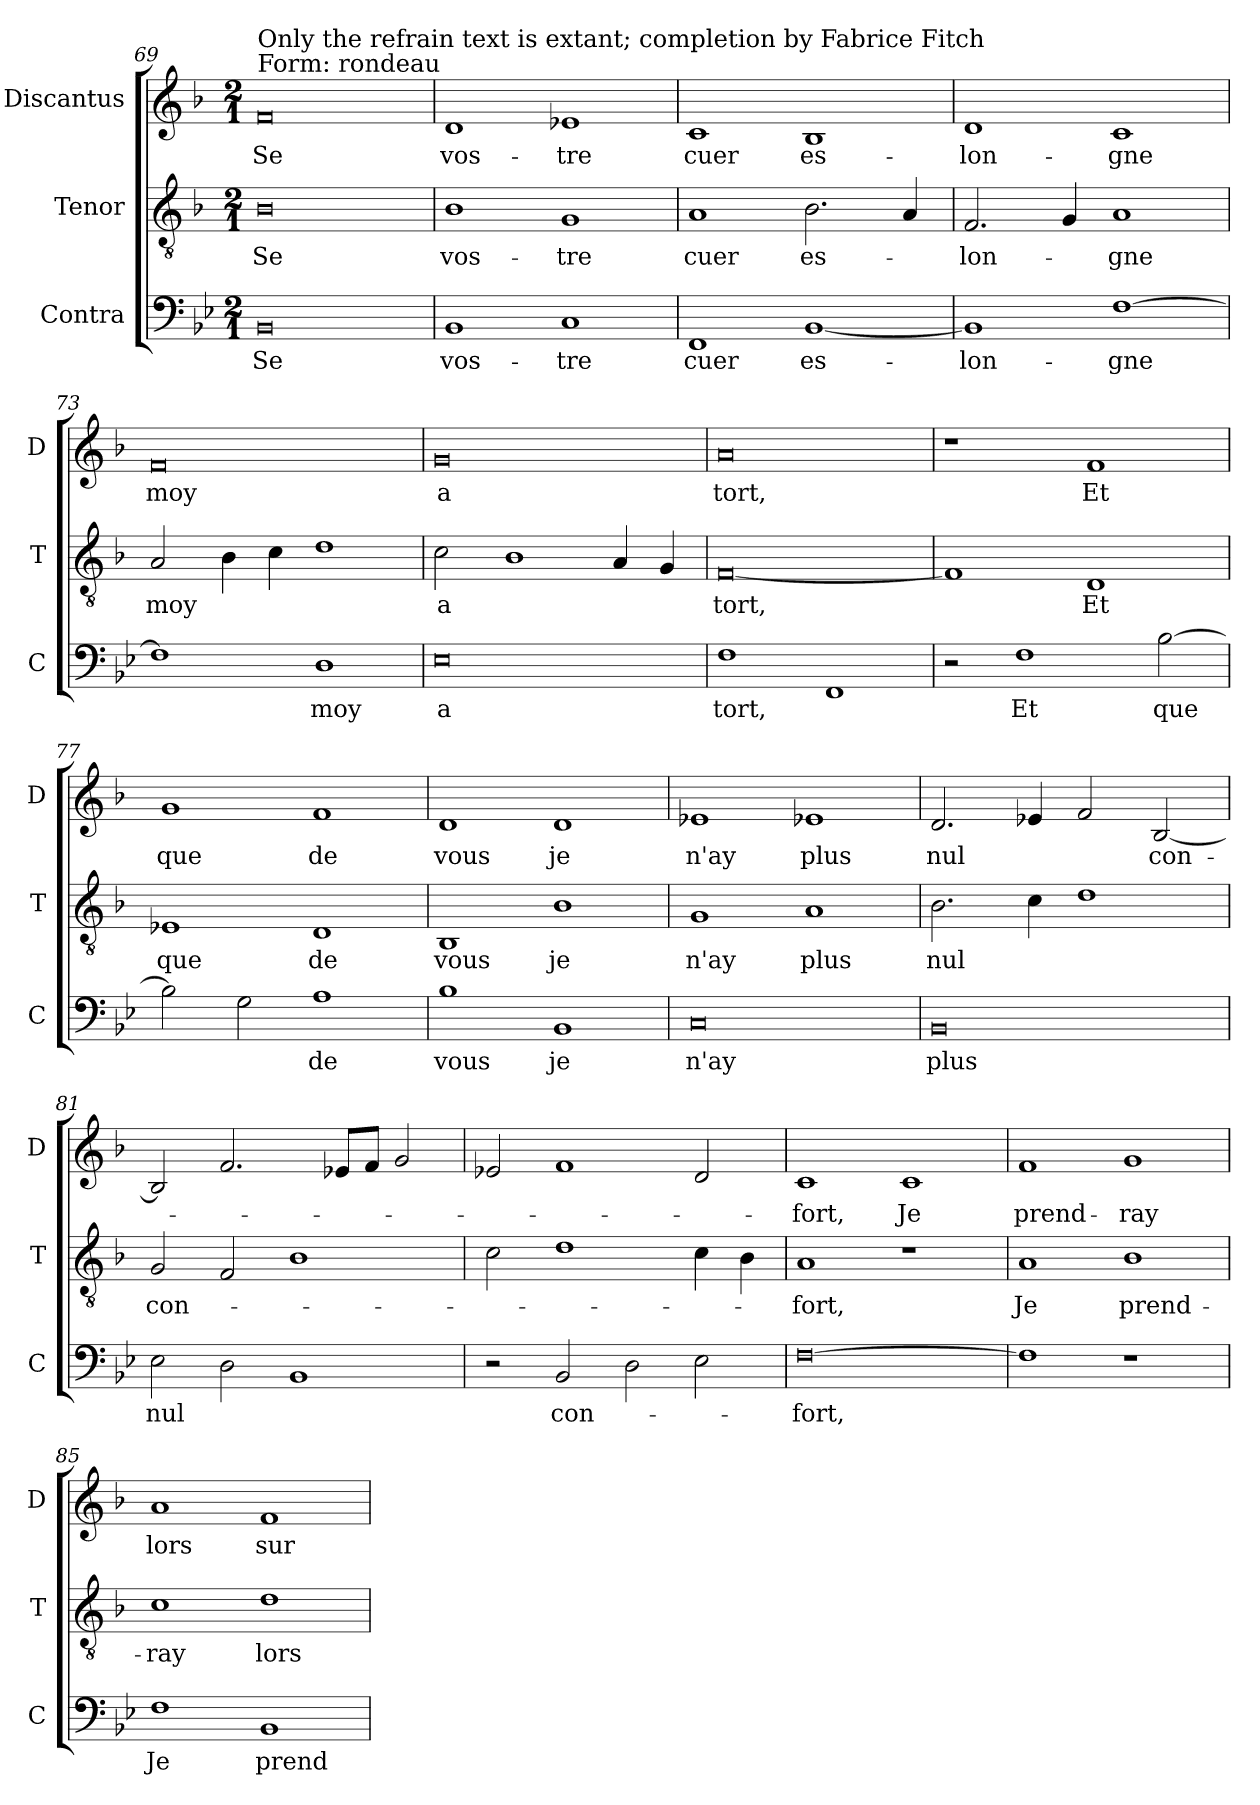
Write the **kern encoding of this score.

**kern	**text	**kern	**text	**kern	**text
*part3	*part3	*part2	*part2	*part1	*part1
*staff3	*staff3	*staff2	*staff2	*staff1	*staff1
*I"Contra	*	*I"Tenor	*	*I"Discantus	*
*I'C	*	*I'T	*	*I'D	*
*clefF4	*	*clefGv2	*	*clefG2	*
*k[b-e-]	*	*k[b-]	*	*k[b-]	*
*M2/1	*	*M2/1	*	*M2/1	*
=69	=69	=69	=69	=69	=69
!	!	!	!	!LO:TX:a:t=Form&colon; rondeau	!
!	!	!	!	!LO:TX:a:t=Only the refrain text is extant; completion by Fabrice Fitch	!
0BB-	Se	0B-	Se	0f	Se
=70	=70	=70	=70	=70	=70
1BB-	vos-	1B-	vos-	1d	vos-
1C	-tre	1G	-tre	1e-X	-tre
=71	=71	=71	=71	=71	=71
1FF	cuer	1A	cuer	1c	cuer
[1BB-	es-	2.B-	es-	1B-	es-
.	.	4A	.	.	.
=72	=72	=72	=72	=72	=72
1BB-]	-lon-	2.F	-lon-	1d	-lon-
.	.	4G	.	.	.
[1F	-gne	1A	-gne	1c	-gne
=73	=73	=73	=73	=73	=73
1F]	.	2A	moy	0f	moy
.	.	4B-	.	.	.
.	.	4c	.	.	.
1D	moy	1d	.	.	.
=74	=74	=74	=74	=74	=74
0E-	a	2c	a	0g	a
.	.	1B-	.	.	.
.	.	4A	.	.	.
.	.	4G	.	.	.
=75	=75	=75	=75	=75	=75
1F	tort,	[0F	tort,	0a	tort,
1FF	.	.	.	.	.
=76	=76	=76	=76	=76	=76
2r	.	1F]	.	1r	.
1F	Et	.	.	.	.
.	.	1D	Et	1f	Et
[2B-	que	.	.	.	.
=77	=77	=77	=77	=77	=77
2B-]	.	1E-X	que	1g	que
2G	.	.	.	.	.
1A	de	1D	de	1f	de
=78	=78	=78	=78	=78	=78
1B-	vous	1BB-	vous	1d	vous
1BB-	je	1B-	je	1d	je
=79	=79	=79	=79	=79	=79
0C	n'ay	1G	n'ay	1e-X	n'ay
.	.	1A	plus	1e-X	plus
=80	=80	=80	=80	=80	=80
0BB-	plus	2.B-	nul	2.d	nul
.	.	4c	.	4e-X	.
.	.	1d	.	2f	.
.	.	.	.	[2B-	con-
=81	=81	=81	=81	=81	=81
2E-	nul	2G	con-	2B-]	.
2D	.	2F	.	2.f	.
1BB-	.	1B-	.	.	.
.	.	.	.	8e-XL	.
.	.	.	.	8fJ	.
.	.	.	.	2g	.
=82	=82	=82	=82	=82	=82
2r	.	2c	.	2e-X	.
2BB-	con-	1d	.	1f	.
2D	.	.	.	.	.
2E-	.	4c	.	2d	.
.	.	4B-	.	.	.
=83	=83	=83	=83	=83	=83
[0F	-fort,	1A	-fort,	1c	-fort,
.	.	1r	.	1c	Je
=84	=84	=84	=84	=84	=84
1F]	.	1A	Je	1f	prend-
1r	.	1B-	prend-	1g	-ray
=85	=85	=85	=85	=85	=85
1F	Je	1c	-ray	1a	lors
1BB-	prend-	1d	lors	1f	sur
=	=	=	=	=	=
*-	*-	*-	*-	*-	*-
